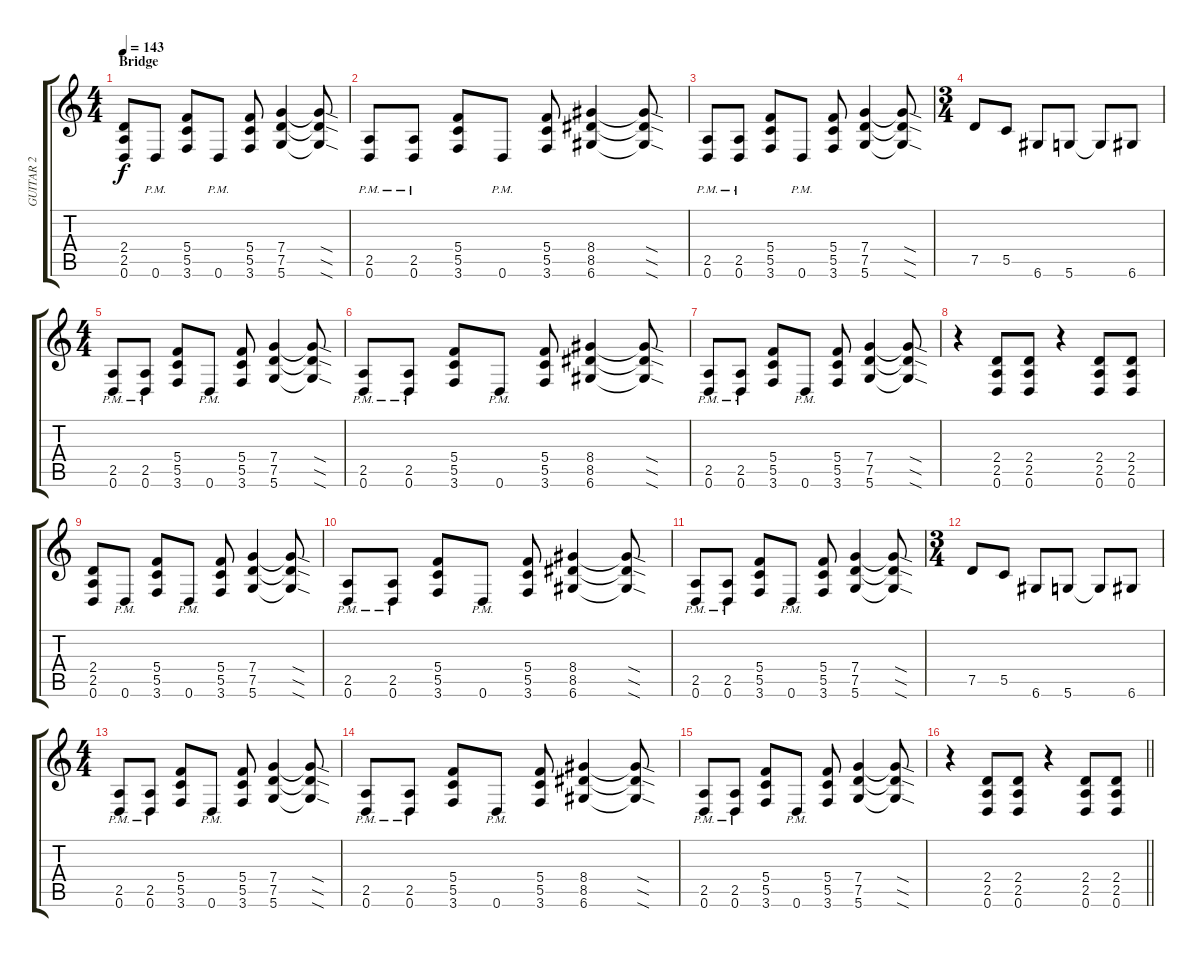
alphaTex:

\track ("GUITAR 2" "GUITAR 2") {instrument overdrivenguitar}
\staff {score tabs}
\tuning (D4 A3 F3 C3 G2 D2) {hide}
\ts (4 4)
\section ("" "Bridge")
\tempo 143
\clef g2
\ks c
(2.4 2.5 0.6).8{dy f} 0.6{pm}.8 (5.4 5.5 3.6).8 0.6{pm}.8 (5.4 5.5 3.6).8 (7.4 7.5 5.6).4 (7.4{sod t} 7.5{sod t} 5.6{sod t}).8 |
(2.5{pm} 0.6{pm}).8 (2.5{pm} 0.6{pm}).8 (5.4 5.5 3.6).8 0.6{pm}.8 (5.4 5.5 3.6).8 (8.4 8.5 6.6).4 (8.4{sod t} 8.5{sod t} 6.6{sod t}).8 |
(2.5{pm} 0.6{pm}).8 (2.5{pm} 0.6{pm}).8 (5.4 5.5 3.6).8 0.6{pm}.8 (5.4 5.5 3.6).8 (7.4 7.5 5.6).4 (7.4{sod t} 7.5{sod t} 5.6{sod t}).8 |
\ts (3 4)
7.5.8 5.5.8 6.6.8 5.6.8 5.6{t}.8 6.6.8 |
\ts (4 4)
(2.5{pm} 0.6{pm}).8 (2.5{pm} 0.6{pm}).8 (5.4 5.5 3.6).8 0.6{pm}.8 (5.4 5.5 3.6).8 (7.4 7.5 5.6).4 (7.4{sod t} 7.5{sod t} 5.6{sod t}).8 |
(2.5{pm} 0.6{pm}).8 (2.5{pm} 0.6{pm}).8 (5.4 5.5 3.6).8 0.6{pm}.8 (5.4 5.5 3.6).8 (8.4 8.5 6.6).4 (8.4{sod t} 8.5{sod t} 6.6{sod t}).8 |
(2.5{pm} 0.6{pm}).8 (2.5{pm} 0.6{pm}).8 (5.4 5.5 3.6).8 0.6{pm}.8 (5.4 5.5 3.6).8 (7.4 7.5 5.6).4 (7.4{sod t} 7.5{sod t} 5.6{sod t}).8 |
r.4 (2.4 2.5 0.6).8 (2.4 2.5 0.6).8 r.4 (2.4 2.5 0.6).8 (2.4 2.5 0.6).8 |
(2.4 2.5 0.6).8 0.6{pm}.8 (5.4 5.5 3.6).8 0.6{pm}.8 (5.4 5.5 3.6).8 (7.4 7.5 5.6).4 (7.4{sod t} 7.5{sod t} 5.6{sod t}).8 |
(2.5{pm} 0.6{pm}).8 (2.5{pm} 0.6{pm}).8 (5.4 5.5 3.6).8 0.6{pm}.8 (5.4 5.5 3.6).8 (8.4 8.5 6.6).4 (8.4{sod t} 8.5{sod t} 6.6{sod t}).8 |
(2.5{pm} 0.6{pm}).8 (2.5{pm} 0.6{pm}).8 (5.4 5.5 3.6).8 0.6{pm}.8 (5.4 5.5 3.6).8 (7.4 7.5 5.6).4 (7.4{sod t} 7.5{sod t} 5.6{sod t}).8 |
\ts (3 4)
7.5.8 5.5.8 6.6.8 5.6.8 5.6{t}.8 6.6.8 |
\ts (4 4)
(2.5{pm} 0.6{pm}).8 (2.5{pm} 0.6{pm}).8 (5.4 5.5 3.6).8 0.6{pm}.8 (5.4 5.5 3.6).8 (7.4 7.5 5.6).4 (7.4{sod t} 7.5{sod t} 5.6{sod t}).8 |
(2.5{pm} 0.6{pm}).8 (2.5{pm} 0.6{pm}).8 (5.4 5.5 3.6).8 0.6{pm}.8 (5.4 5.5 3.6).8 (8.4 8.5 6.6).4 (8.4{sod t} 8.5{sod t} 6.6{sod t}).8 |
(2.5{pm} 0.6{pm}).8 (2.5{pm} 0.6{pm}).8 (5.4 5.5 3.6).8 0.6{pm}.8 (5.4 5.5 3.6).8 (7.4 7.5 5.6).4 (7.4{sod t} 7.5{sod t} 5.6{sod t}).8 |
\barLineRight lightlight
r.4 (2.4 2.5 0.6).8 (2.4 2.5 0.6).8 r.4 (2.4 2.5 0.6).8 (2.4 2.5 0.6).8
